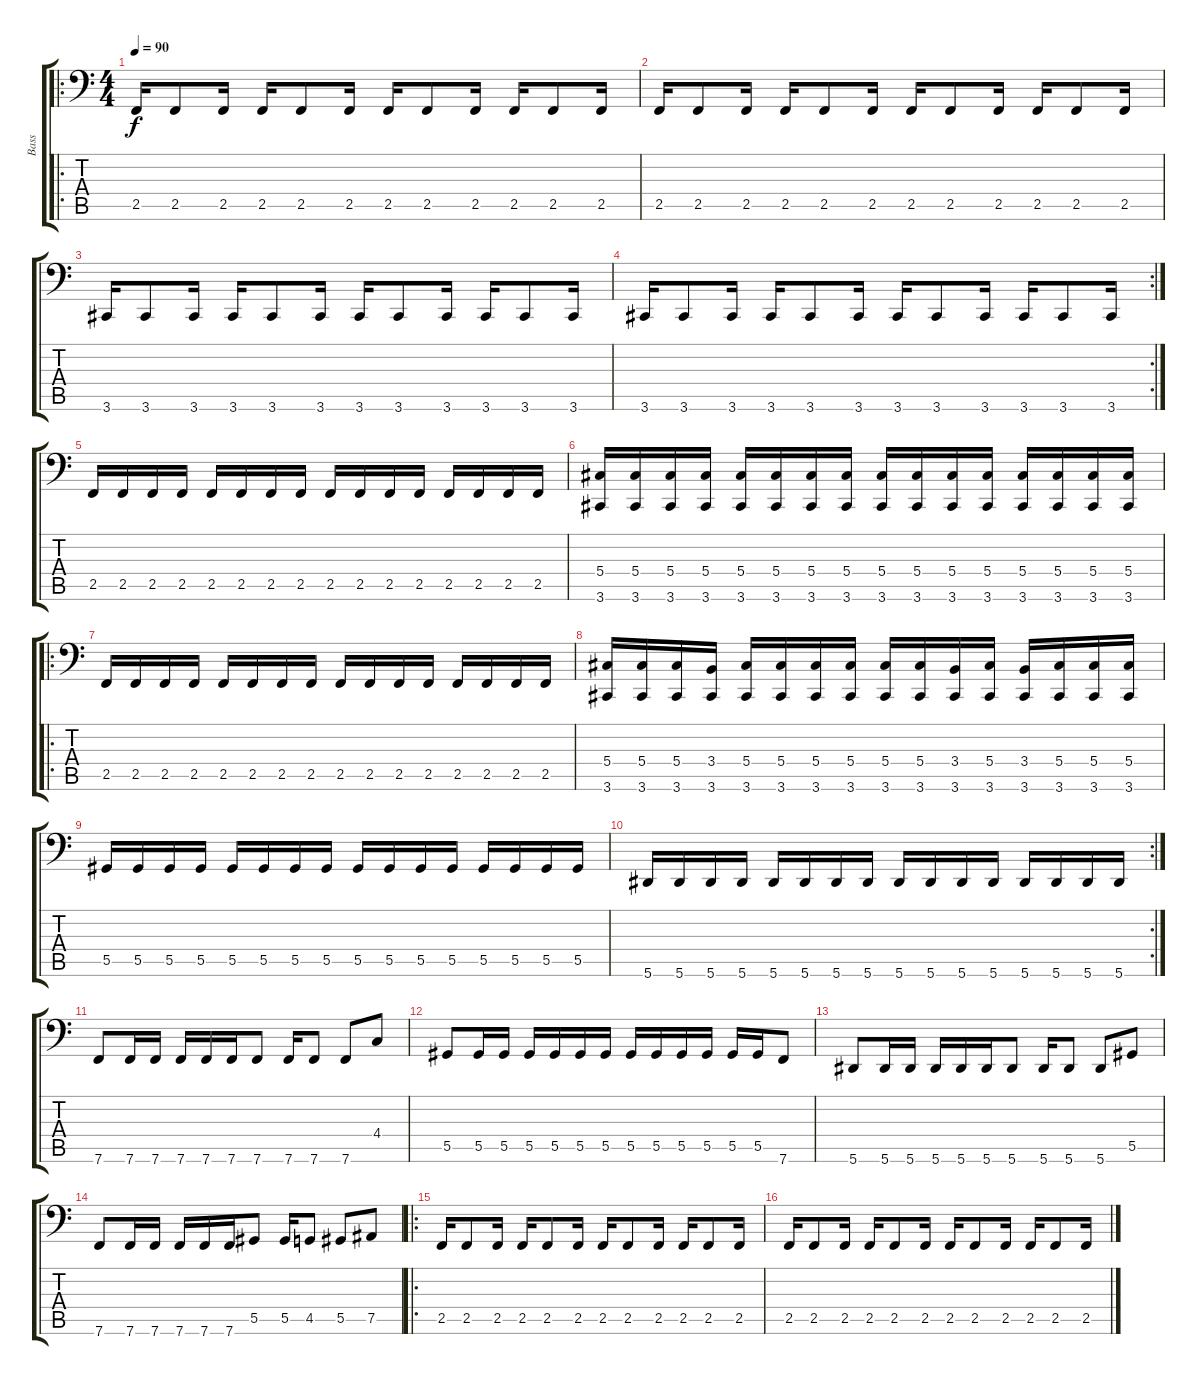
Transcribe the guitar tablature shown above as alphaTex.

\track ("Bass" "Bass") {instrument electricbasspick}
\staff {score tabs}
\tuning (Bb2 Gb2 Db2 Ab1 Eb1 Bb0) {hide}
\ro
\ts (4 4)
\tempo 90
\clef f4
\ks c
2.5.16{dy f instrument electricbasspick} 2.5.8 2.5.16 2.5.16 2.5.8 2.5.16 2.5.16 2.5.8 2.5.16 2.5.16 2.5.8 2.5.16 |
2.5.16 2.5.8 2.5.16 2.5.16 2.5.8 2.5.16 2.5.16 2.5.8 2.5.16 2.5.16 2.5.8 2.5.16 |
3.6.16 3.6.8 3.6.16 3.6.16 3.6.8 3.6.16 3.6.16 3.6.8 3.6.16 3.6.16 3.6.8 3.6.16 |
\rc 2
3.6.16 3.6.8 3.6.16 3.6.16 3.6.8 3.6.16 3.6.16 3.6.8 3.6.16 3.6.16 3.6.8 3.6.16 |
2.5.16 2.5.16 2.5.16 2.5.16 2.5.16 2.5.16 2.5.16 2.5.16 2.5.16 2.5.16 2.5.16 2.5.16 2.5.16 2.5.16 2.5.16 2.5.16 |
(5.4 3.6).16 (5.4 3.6).16 (5.4 3.6).16 (5.4 3.6).16 (5.4 3.6).16 (5.4 3.6).16 (5.4 3.6).16 (5.4 3.6).16 (5.4 3.6).16 (5.4 3.6).16 (5.4 3.6).16 (5.4 3.6).16 (5.4 3.6).16 (5.4 3.6).16 (5.4 3.6).16 (5.4 3.6).16 |
\ro
2.5.16 2.5.16 2.5.16 2.5.16 2.5.16 2.5.16 2.5.16 2.5.16 2.5.16 2.5.16 2.5.16 2.5.16 2.5.16 2.5.16 2.5.16 2.5.16 |
(5.4 3.6).16 (5.4 3.6).16 (5.4 3.6).16 (3.4 3.6).16 (5.4 3.6).16 (5.4 3.6).16 (5.4 3.6).16 (5.4 3.6).16 (5.4 3.6).16 (5.4 3.6).16 (3.4 3.6).16 (5.4 3.6).16 (3.4 3.6).16 (5.4 3.6).16 (5.4 3.6).16 (5.4 3.6).16 |
5.5.16 5.5.16 5.5.16 5.5.16 5.5.16 5.5.16 5.5.16 5.5.16 5.5.16 5.5.16 5.5.16 5.5.16 5.5.16 5.5.16 5.5.16 5.5.16 |
\rc 2
5.6.16 5.6.16 5.6.16 5.6.16 5.6.16 5.6.16 5.6.16 5.6.16 5.6.16 5.6.16 5.6.16 5.6.16 5.6.16 5.6.16 5.6.16 5.6.16 |
7.6.8 7.6.16 7.6.16 7.6.16 7.6.16 7.6.16 7.6.8 7.6.16 7.6.8 7.6.8 4.4.8 |
5.5.8 5.5.16 5.5.16 5.5.16 5.5.16 5.5.16 5.5.16 5.5.16 5.5.16 5.5.16 5.5.16 5.5.16 5.5.16 7.6.8 |
5.6.8 5.6.16 5.6.16 5.6.16 5.6.16 5.6.16 5.6.8 5.6.16 5.6.8 5.6.8 5.5.8 |
7.6.8 7.6.16 7.6.16 7.6.16 7.6.16 7.6.16 5.5.8 5.5.16 4.5.8 5.5.8 7.5.8 |
\ro
2.5.16 2.5.8 2.5.16 2.5.16 2.5.8 2.5.16 2.5.16 2.5.8 2.5.16 2.5.16 2.5.8 2.5.16 |
2.5.16 2.5.8 2.5.16 2.5.16 2.5.8 2.5.16 2.5.16 2.5.8 2.5.16 2.5.16 2.5.8 2.5.16
